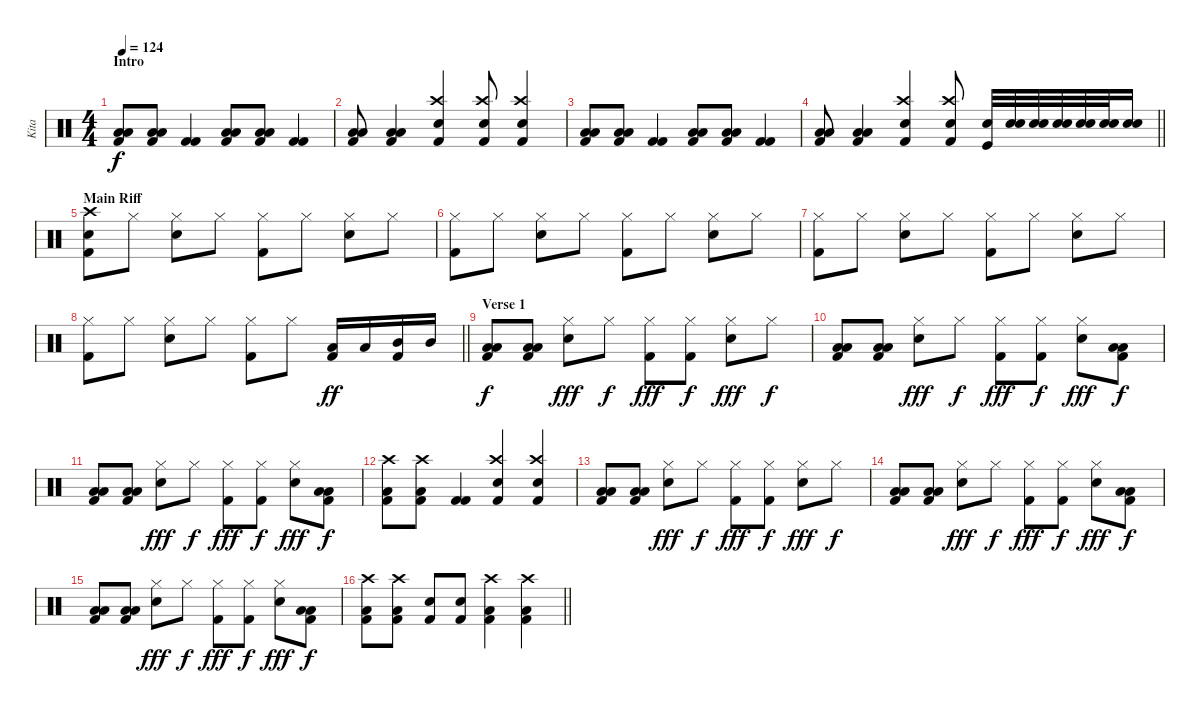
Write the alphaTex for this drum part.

\track ("Kita" "Kita") {instrument percussion}
\staff {score}
\articulation defaults
\ts (4 4)
\section ("" "Intro")
\tempo 124
\clef neutral
\ks c
("Low Floor Tom (hit)" "Low Tom (hit)" "Kick (hit) 2").8{dy f} ("Low Floor Tom (hit)" "Low Tom (hit)" "Kick (hit) 2").8 ("Kick (hit) 2" "Kick (hit) 2").4 ("Low Floor Tom (hit)" "Low Tom (hit)" "Kick (hit) 2").8 ("Low Floor Tom (hit)" "Low Tom (hit)" "Kick (hit) 2").8 ("Kick (hit) 2" "Kick (hit) 2").4 |
("Low Floor Tom (hit)" "Low Tom (hit)" "Kick (hit) 2").8 ("Low Floor Tom (hit)" "Low Tom (hit)" "Kick (hit) 2").4 ("Crash high (hit)" "Snare (hit) 2" "Kick (hit) 2").4 ("Crash high (hit)" "Snare (hit) 2" "Kick (hit) 2").8 ("Crash high (hit)" "Snare (hit) 2" "Kick (hit) 2").4 |
("Low Floor Tom (hit)" "Low Tom (hit)" "Kick (hit) 2").8 ("Low Floor Tom (hit)" "Low Tom (hit)" "Kick (hit) 2").8 ("Kick (hit) 2" "Kick (hit) 2").4 ("Low Floor Tom (hit)" "Low Tom (hit)" "Kick (hit) 2").8 ("Low Floor Tom (hit)" "Low Tom (hit)" "Kick (hit) 2").8 ("Kick (hit) 2" "Kick (hit) 2").4 |
\barLineRight lightlight
("Low Floor Tom (hit)" "Low Tom (hit)" "Kick (hit) 2").8 ("Low Floor Tom (hit)" "Low Tom (hit)" "Kick (hit) 2").4 ("Crash high (hit)" "Snare (hit) 2" "Kick (hit) 2").4 ("Crash high (hit)" "Snare (hit) 2" "Kick (hit) 2").8 ("Kick (hit)" "Snare (hit) 2").32 ("Snare (hit) 2" "Snare (hit) 2").32 ("Snare (hit) 2" "Snare (hit) 2").32 ("Snare (hit) 2" "Snare (hit) 2").32 ("Snare (hit) 2" "Snare (hit) 2").32 ("Snare (hit) 2" "Snare (hit) 2").32 ("Snare (hit) 2" "Snare (hit) 2").16 |
\section ("" "Main Riff")
("Crash high (hit)" "Snare (hit) 2" "Kick (hit) 2").8 "Hi-Hat (closed)".8 ("Hi-Hat (closed)" "Snare (hit) 2").8 "Hi-Hat (closed)".8 ("Hi-Hat (closed)" "Kick (hit) 2").8 "Hi-Hat (closed)".8 ("Hi-Hat (closed)" "Snare (hit) 2").8 "Hi-Hat (closed)".8 |
("Hi-Hat (closed)" "Kick (hit) 2").8 "Hi-Hat (closed)".8 ("Hi-Hat (closed)" "Snare (hit) 2").8 "Hi-Hat (closed)".8 ("Hi-Hat (closed)" "Kick (hit) 2").8 "Hi-Hat (closed)".8 ("Hi-Hat (closed)" "Snare (hit) 2").8 "Hi-Hat (closed)".8 |
("Hi-Hat (closed)" "Kick (hit) 2").8 "Hi-Hat (closed)".8 ("Hi-Hat (closed)" "Snare (hit) 2").8 "Hi-Hat (closed)".8 ("Hi-Hat (closed)" "Kick (hit) 2").8 "Hi-Hat (closed)".8 ("Hi-Hat (closed)" "Snare (hit) 2").8 "Hi-Hat (closed)".8 |
\barLineRight lightlight
("Hi-Hat (closed)" "Kick (hit) 2").8 "Hi-Hat (closed)".8 ("Hi-Hat (closed)" "Snare (hit) 2").8 "Hi-Hat (closed)".8 ("Hi-Hat (closed)" "Kick (hit) 2").8 "Hi-Hat (closed)".8 ("Low Floor Tom (hit)" "Kick (hit) 2").16{dy ff} "Low Floor Tom (hit)".16 ("Mid Tom (hit)" "Kick (hit) 2").16 "Mid Tom (hit)".16 |
\section ("" "Verse 1")
("Low Tom (hit)" "Low Floor Tom (hit)" "Kick (hit) 2").8{dy f} ("Low Tom (hit)" "Low Floor Tom (hit)" "Kick (hit) 2").8 ("Hi-Hat (closed)" "Snare (hit) 2").8{dy fff} "Hi-Hat (closed)".8{dy f} ("Hi-Hat (closed)" "Kick (hit) 2").8{dy fff} ("Hi-Hat (closed)" "Kick (hit) 2").8{dy f} ("Hi-Hat (closed)" "Snare (hit) 2").8{dy fff} "Hi-Hat (closed)".8{dy f} |
("Low Tom (hit)" "Low Floor Tom (hit)" "Kick (hit) 2").8 ("Low Tom (hit)" "Low Floor Tom (hit)" "Kick (hit) 2").8 ("Hi-Hat (closed)" "Snare (hit) 2").8{dy fff} "Hi-Hat (closed)".8{dy f} ("Hi-Hat (closed)" "Kick (hit) 2").8{dy fff} ("Hi-Hat (closed)" "Kick (hit) 2").8{dy f} ("Hi-Hat (closed)" "Snare (hit) 2").8{dy fff} ("Low Tom (hit)" "Low Floor Tom (hit)" "Kick (hit) 2").8{dy f} |
("Low Tom (hit)" "Low Floor Tom (hit)" "Kick (hit) 2").8 ("Low Tom (hit)" "Low Floor Tom (hit)" "Kick (hit) 2").8 ("Hi-Hat (closed)" "Snare (hit) 2").8{dy fff} "Hi-Hat (closed)".8{dy f} ("Hi-Hat (closed)" "Kick (hit) 2").8{dy fff} ("Hi-Hat (closed)" "Kick (hit) 2").8{dy f} ("Hi-Hat (closed)" "Snare (hit) 2").8{dy fff} ("Low Tom (hit)" "Low Floor Tom (hit)" "Kick (hit) 2").8{dy f} |
("Crash high (hit)" "Low Tom (hit)" "Kick (hit) 2").8 ("Crash high (hit)" "Low Tom (hit)" "Kick (hit) 2").8 ("Kick (hit) 2" "Kick (hit) 2").4 ("Crash high (hit)" "Snare (hit) 2" "Kick (hit) 2").4 ("Crash high (hit)" "Snare (hit) 2" "Kick (hit) 2").4 |
("Low Tom (hit)" "Low Floor Tom (hit)" "Kick (hit) 2").8 ("Low Tom (hit)" "Low Floor Tom (hit)" "Kick (hit) 2").8 ("Hi-Hat (closed)" "Snare (hit) 2").8{dy fff} "Hi-Hat (closed)".8{dy f} ("Hi-Hat (closed)" "Kick (hit) 2").8{dy fff} ("Hi-Hat (closed)" "Kick (hit) 2").8{dy f} ("Hi-Hat (closed)" "Snare (hit) 2").8{dy fff} "Hi-Hat (closed)".8{dy f} |
("Low Tom (hit)" "Low Floor Tom (hit)" "Kick (hit) 2").8 ("Low Tom (hit)" "Low Floor Tom (hit)" "Kick (hit) 2").8 ("Hi-Hat (closed)" "Snare (hit) 2").8{dy fff} "Hi-Hat (closed)".8{dy f} ("Hi-Hat (closed)" "Kick (hit) 2").8{dy fff} ("Hi-Hat (closed)" "Kick (hit) 2").8{dy f} ("Hi-Hat (closed)" "Snare (hit) 2").8{dy fff} ("Low Tom (hit)" "Low Floor Tom (hit)" "Kick (hit) 2").8{dy f} |
("Low Tom (hit)" "Low Floor Tom (hit)" "Kick (hit) 2").8 ("Low Tom (hit)" "Low Floor Tom (hit)" "Kick (hit) 2").8 ("Hi-Hat (closed)" "Snare (hit) 2").8{dy fff} "Hi-Hat (closed)".8{dy f} ("Hi-Hat (closed)" "Kick (hit) 2").8{dy fff} ("Hi-Hat (closed)" "Kick (hit) 2").8{dy f} ("Hi-Hat (closed)" "Snare (hit) 2").8{dy fff} ("Low Tom (hit)" "Low Floor Tom (hit)" "Kick (hit) 2").8{dy f} |
\barLineRight lightlight
("Crash high (hit)" "Low Tom (hit)" "Kick (hit) 2").8 ("Crash high (hit)" "Low Tom (hit)" "Kick (hit) 2").8 ("Snare (hit) 2" "Kick (hit) 2").8 ("Snare (hit) 2" "Kick (hit) 2").8 ("Crash high (hit)" "Low Tom (hit)" "Kick (hit) 2").4 ("Crash high (hit)" "Low Tom (hit)" "Kick (hit) 2").4
